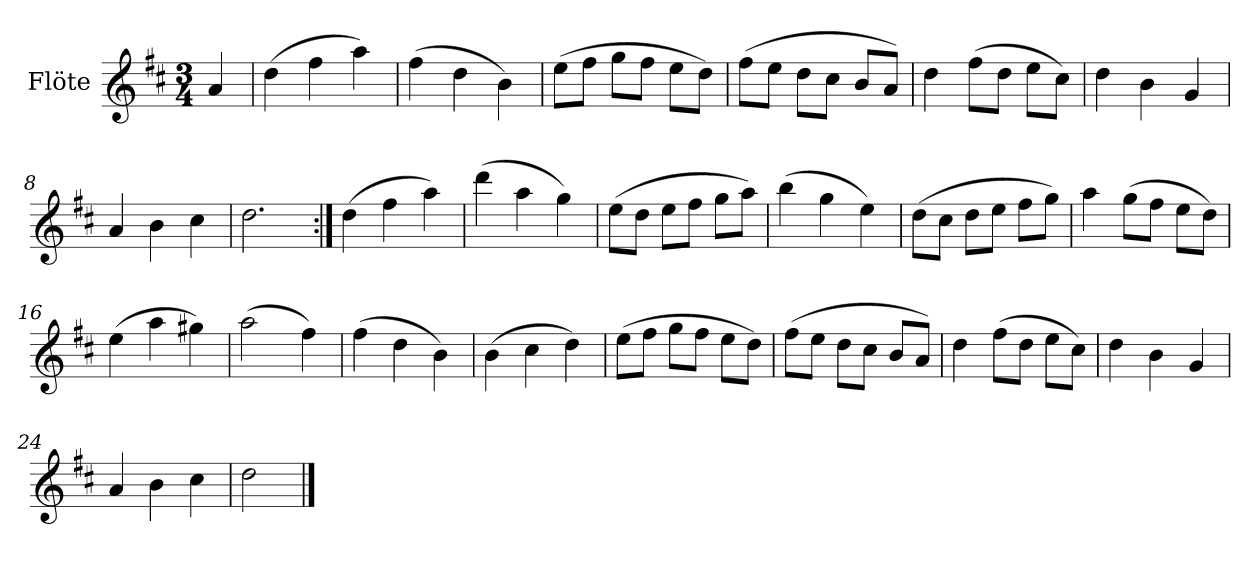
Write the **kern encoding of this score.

**kern
*part1
*staff1
*I"Flöte
*I'Fl.
*clefG2
*k[f#c#]
*M3/4
=1
4a/
=2
(>4dd\
4ff#\
4aa\)
=3
(>4ff#\
4dd\
4b\)
=4
(>8ee\L
8ff#\J
8gg\L
8ff#\J
8ee\L
8dd\J)
=5
(>8ff#\L
8ee\J
8dd\L
8cc#\J
8b/L
8a/J)
=6
4dd\
(>8ff#\L
8dd\J
8ee\L
8cc#\J)
=7
4dd\
4b\
4g/
=8
4a/
4b\
4cc#\
=9
2.dd\
!!LO:LB:g=z
=10:|!
(>4dd\
4ff#\
4aa\)
=11
(>4ddd\
4aa\
4gg\)
=12
(>8ee\L
8dd\J
8ee\L
8ff#\J
8gg\L
8aa\J)
=13
(>4bb\
4gg\
4ee\)
=14
(>8dd\L
8cc#\J
8dd\L
8ee\J
8ff#\L
8gg\J)
=15
4aa\
(>8gg\L
8ff#\J
8ee\L
8dd\J)
=16
(>4ee\
4aa\
4gg#X\)
=17
(>2aa\
4ff#\)
!!LO:LB:g=z
=18
(>4ff#\
4dd\
4b\)
=19
(>4b\
4cc#\
4dd\)
=20
(>8ee\L
8ff#\J
8gg\L
8ff#\J
8ee\L
8dd\J)
=21
(>8ff#\L
8ee\J
8dd\L
8cc#\J
8b/L
8a/J)
=22
4dd\
(>8ff#\L
8dd\J
8ee\L
8cc#\J)
=23
4dd\
4b\
4g/
=24
4a/
4b\
4cc#\
=25
2dd\
==
*-
